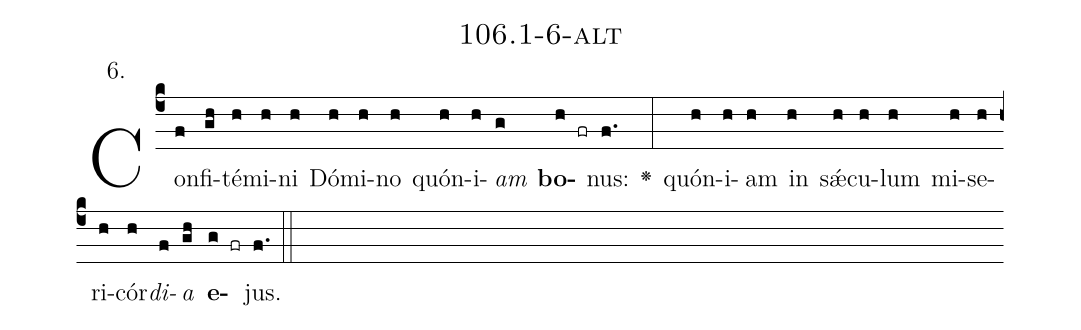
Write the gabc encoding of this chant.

name: 106.1-6-alt;
annotation: 6.;
%%
(c4)Con(f)fi(gh)té(h)mi(h)ni(h) Dó(h)mi(h)no(h) quón(h)i(h)<i>am</i>(g) <b>bo</b>(h fr)nus:(f.) <v>\greheightstar</v>(:) quón(h)i(h)am(h) in(h) sǽ(h)cu(h)lum(h) mi(h)se(h)ri(h)cór(h)<i>di</i>(f)<i>a</i>(gh) <b>e</b>(g fr)jus.(f.) (::)


%E(h) u(h) o(f) u(gh) a(g) e.(f.) (::)
